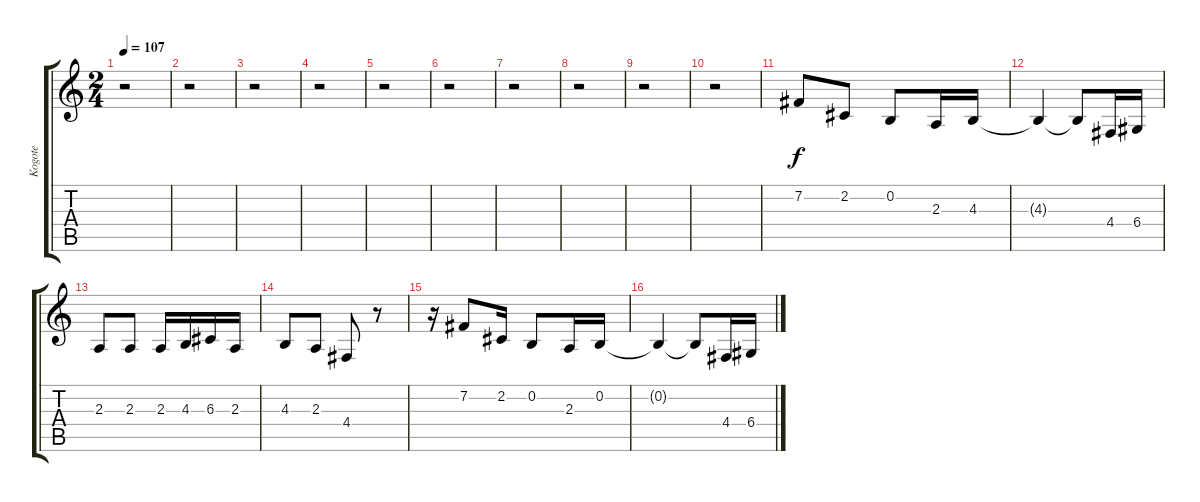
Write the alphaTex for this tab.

\track ("Kogote" "Kogote") {instrument trumpet}
\staff {score tabs}
\tuning (E4 B3 G3 D3 A2 E2) {hide}
\ts (2 4)
\tempo 107
\clef g2
\ks c
r.2{dy f instrument trumpet} |
r.2 |
r.2 |
r.2 |
r.2 |
r.2 |
r.2 |
r.2 |
r.2 |
r.2 |
7.2.8 2.2.8 0.2.8 2.3.16 4.3.16 |
4.3{t}.4 4.3{t}.8 4.4.16 6.4.16 |
2.3.8 2.3.8 2.3.16 4.3.16 6.3.16 2.3.16 |
4.3.8 2.3.8 4.4.8 r.8 |
r.16 7.2.8 2.2.16 0.2.8 2.3.16 0.2.16 |
0.2{t}.4 0.2{t}.8 4.4.16 6.4.16
